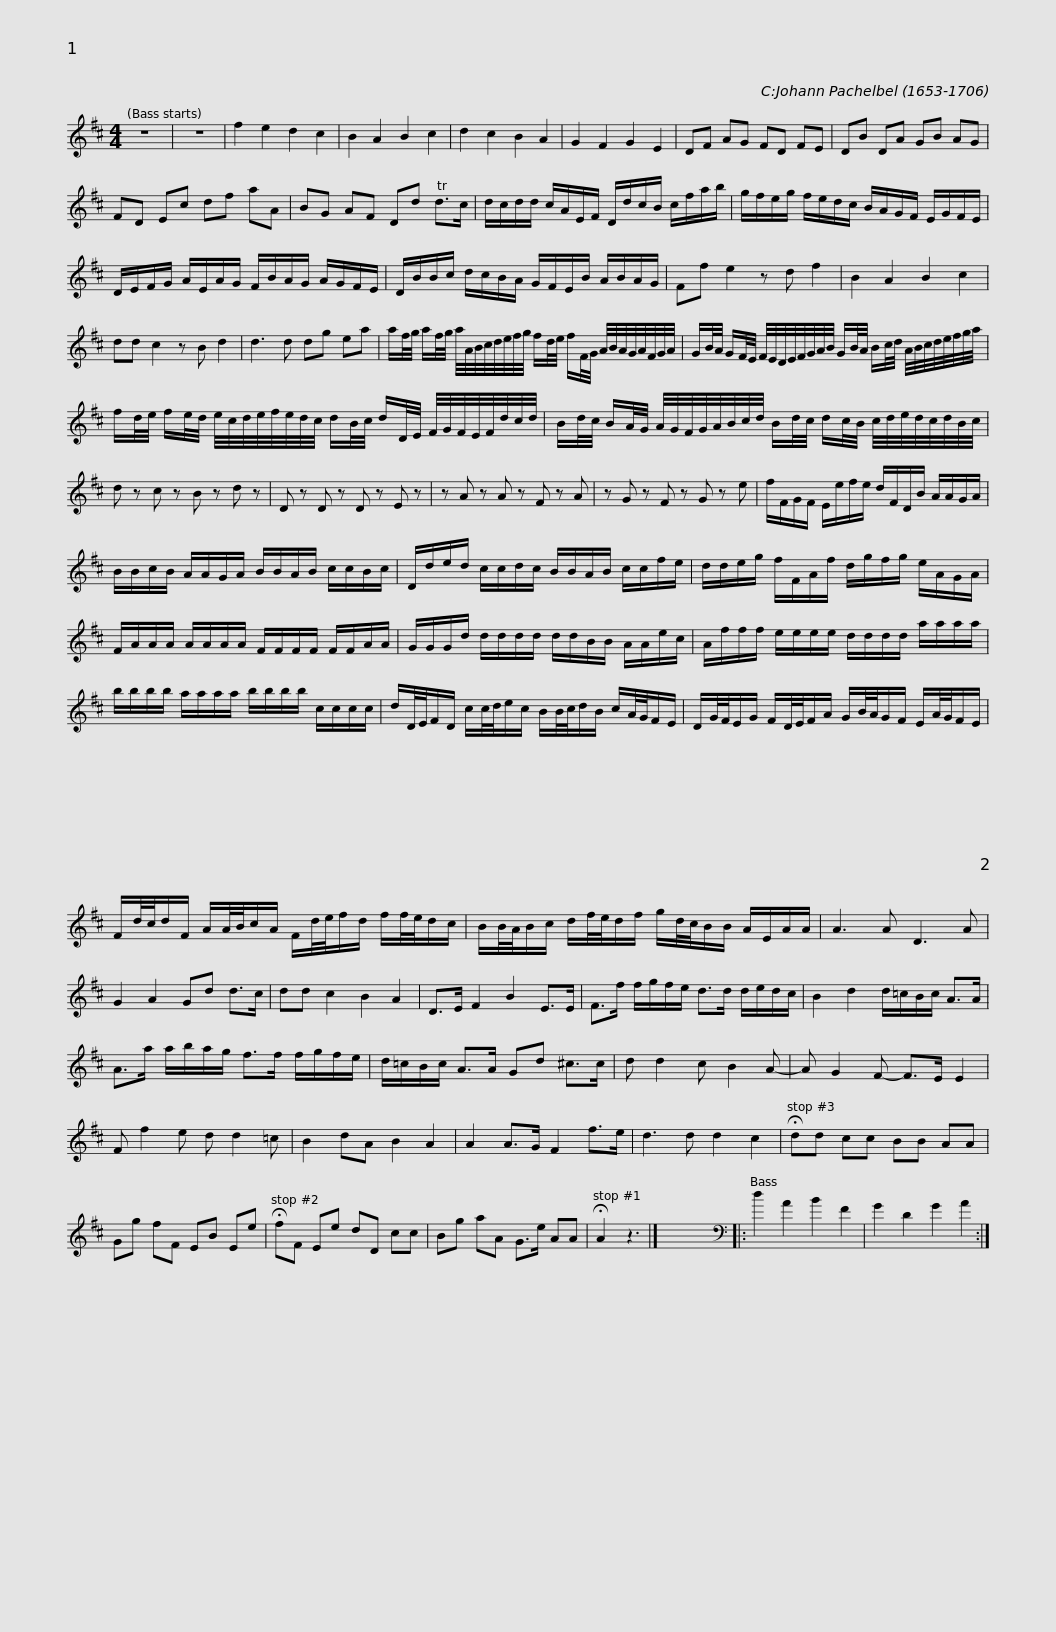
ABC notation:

X:1
L:1/8
M:4/4
I:linebreak $
K:D
V:1 treble
V:1
 z8 | z8 | f2 e2 d2 c2 | B2 A2 B2 c2 | d2 c2 B2 A2 | %5
 G2 F2 G2 E2 | DF AG FD FE | DB DA GB AG |$ FD Ec df aA | BG AF Dd Td>c | %10
 d/c/d/d/ c/A/E/F/ D/d/c/B/ c/f/a/b/ |$ g/f/e/g/ f/e/d/c/ B/A/G/F/ E/G/F/E/ | D/E/F/G/ A/E/A/G/ F/B/A/G/ A/G/F/E/ | D/B/B/c/ d/c/B/A/ G/F/E/B/ A/B/A/G/ |$ Ff e2 z d f2 | %15
 B2 A2 B2 c2 | dd c2 z B d2 | d3 d dg ea |$ a/f/4g/4 a/f/4g/4 a/4A/4B/4c/4d/4e/4f/4g/4 f/d/4e/4 f/F/4G/4 A/4B/4A/4G/4A/4F/4G/4A/4 |$ G/B/4A/4 G/F/4E/4 F/4E/4D/4E/4F/4G/4A/4B/4 G/B/4A/4 B/c/4d/4 A/4B/4c/4d/4e/4f/4g/4a/4 |$ %20
 f/d/4e/4 f/e/4d/4 e/4c/4d/4e/4f/4e/4d/4c/4 d/B/4c/4 d/D/4E/4 F/4G/4F/4E/4F/4d/4c/4d/4 |$ B/d/4c/4 B/A/4G/4 A/4G/4F/4G/4A/4B/4c/4d/4 B/d/4c/4 d/c/4B/4 c/4d/4e/4d/4c/4d/4B/4c/4 | d z c z B z d z | D z D z D z E z |$ z A z A z F z A | %25
 z G z F z G z e | f/F/G/F/ E/e/f/e/ d/F/D/B/ A/A/G/A/ |$ B/B/c/B/ A/A/G/A/ B/B/A/B/ c/c/B/c/ | D/d/e/d/ c/c/d/c/ B/B/A/B/ c/c/f/e/ | d/d/e/g/ f/F/A/f/ d/g/f/g/ e/A/G/A/ |$ %30
 F/A/A/A/ A/A/A/A/ F/F/F/F/ F/F/A/A/ | G/G/G/d/ d/d/d/d/ d/d/B/B/ A/A/e/c/ | A/f/f/f/ e/e/e/e/ d/d/d/d/ a/a/a/a/ |$ b/b/b/b/ a/a/a/a/ b/b/b/b/ c/c/c/c/ | d/D/4E/4F/D/ c/c/4d/4e/c/ B/B/4c/4d/B/ c/A/4G/4F/E/ |$ %35
 D/G/4F/4E/G/ F/D/4E/4F/A/ G/B/4A/4G/F/ E/A/4G/4F/E/ | F/d/4c/4d/F/ A/A/4B/4c/A/ F/d/4e/4f/d/ f/f/4e/4d/c/ |$ B/B/4A/4B/c/ d/f/4e/4d/f/ g/d/4c/4B/B/ A/E/A/A/ | A3 A D3 A | G2 A2 Gd d>c | %40
 dd c2 B2 A2 | D>E F2 B2 E>E |$ F>f f/g/f/e/ d>d d/e/d/c/ | B2 d2 d/=c/B/c/ A>A | A>a a/b/a/g/ f>f f/g/f/e/ |$ %45
 d/=c/B/c/ A>A Gd ^c>c | d d2 c B2 A- | A G2 F- F>E E2 | F f2 e d d2 =c | B2 dA B2 A2 | %50
 A2 A>G F2 f>e |$ d3 d d2 c2 | !fermata!dd cc BB AA | Gg fF EB Ee | !fermata!fF Ee dD cc | %55
 Bg aA G>e AA | !fermata!A2 z3 |] x8 |:$[K:bass] d2 A2 B2 F2 | G2 D2 G2 A2 :| %60
